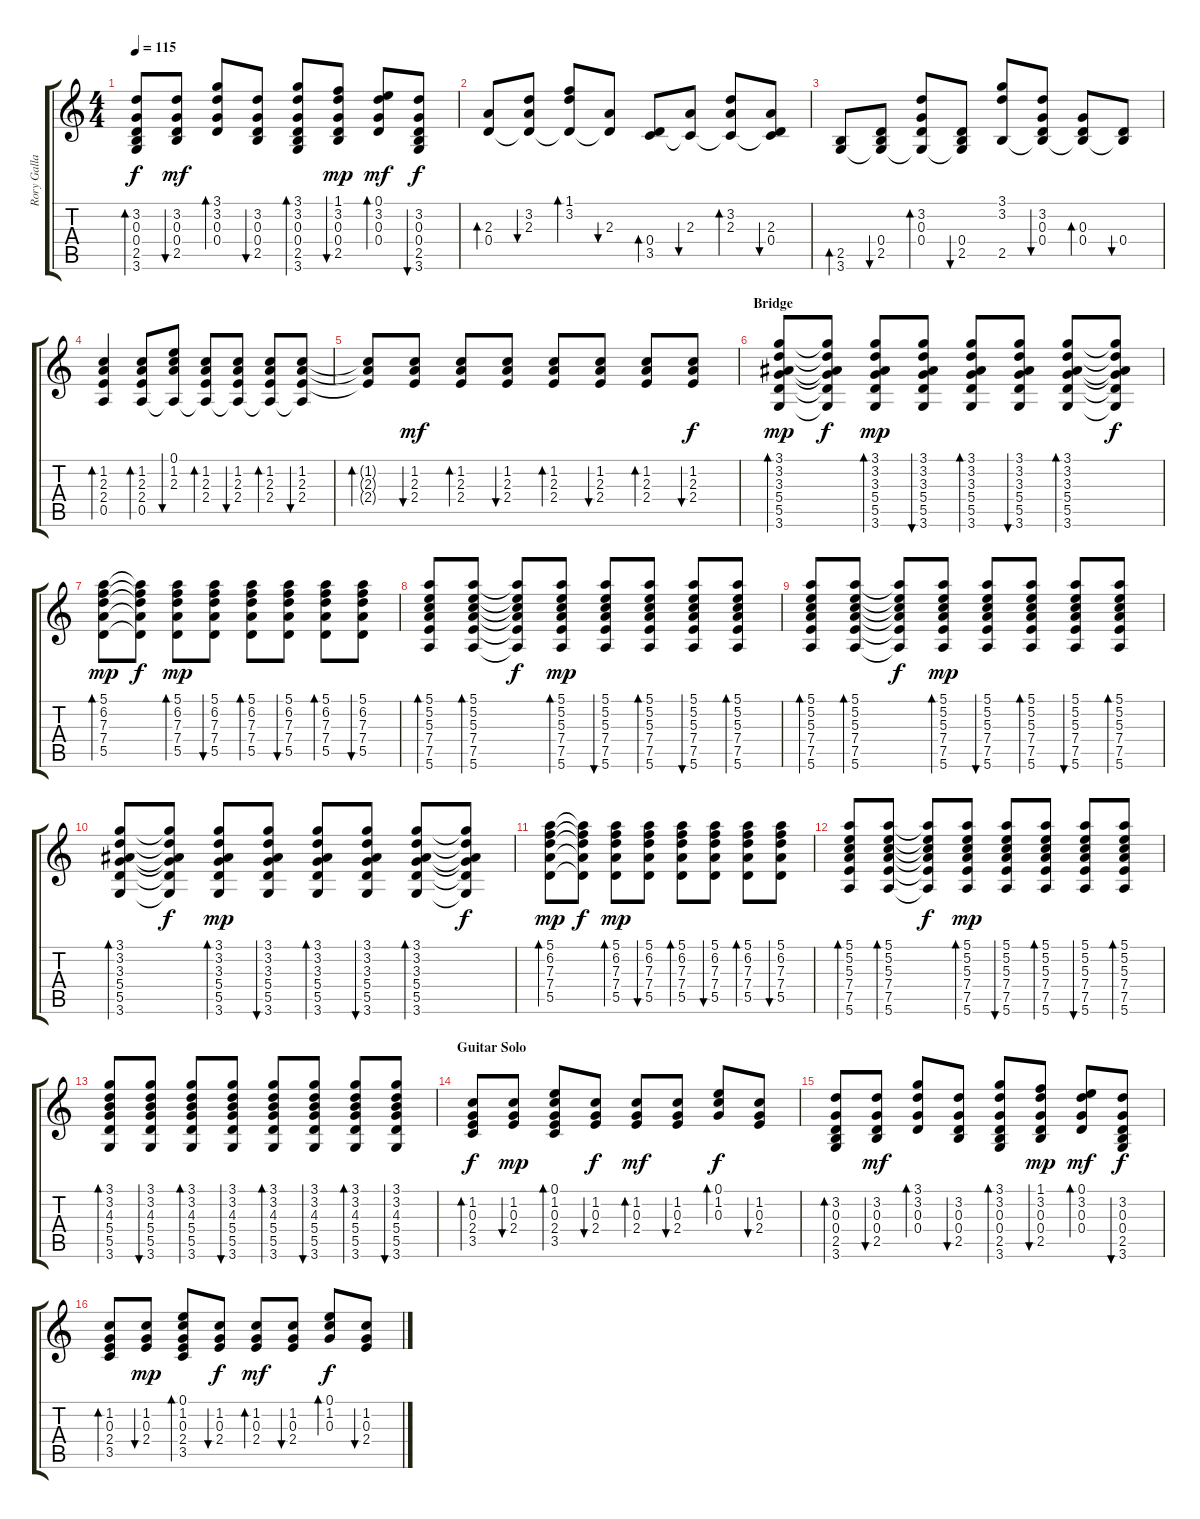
\track ("Rory Gallagher (Rhythm 2)" "Rory Galla") {instrument acousticguitarsteel}
\staff {score tabs}
\tuning (E4 B3 G3 D3 A2 E2) {hide}
\ts (4 4)
\tempo 115
\clef g2
\ks c
(3.2 0.3 0.4 2.5 3.6).8{bd 60 dy f} (3.2 0.3 0.4 2.5).8{bu 60 dy mf} (3.1 3.2 0.3 0.4).8{bd 60} (3.2 0.3 0.4 2.5).8{bu 60} (3.1 3.2 0.3 0.4 2.5 3.6).8{bd 60} (1.1 3.2 0.3 0.4 2.5).8{bu 60 dy mp} (0.1 3.2 0.3 0.4).8{bd 60 dy mf} (3.2 0.3 0.4 2.5 3.6).8{bu 60 dy f} |
(2.3 0.4).8{bd 60} (3.2 2.3 0.4{t}).8{bu 60} (1.1 3.2 0.4{t}).8{bd 60} (2.3 0.4{t}).8{bu 60} (0.4 3.5).8{bd 60} (2.3 3.5{t}).8{bu 60} (3.2 2.3 3.5{t}).8{bd 60} (2.3 0.4 3.5{t}).8{bu 60} |
(2.5 3.6).8{bd 60} (0.4 2.5 3.6{t}).8{bu 60} (3.2 0.3 0.4 3.6{t}).8{bd 60} (0.4 2.5 3.6{t}).8{bu 60} (3.1 3.2 2.5).8 (3.2 0.3 0.4 2.5{t}).8{bu 60} (0.3 0.4 2.5{t}).8{bd 60} (0.4 2.5{t}).8{bu 60} |
(1.2 2.3 2.4 0.5).4{bd 60} (1.2 2.3 2.4 0.5).8{bd 60} (0.1 1.2 2.3 0.5{t}).8{bu 60} (1.2 2.3 2.4 0.5{t}).8{bd 60} (1.2 2.3 2.4 0.5{t}).8{bu 60} (1.2 2.3 2.4 0.5{t}).8{bd 60} (1.2 2.3 2.4 0.5{t}).8{bu 60} |
(1.2{t} 2.3{t} 2.4{t}).8{bd 60} (1.2 2.3 2.4).8{bu 60 dy mf} (1.2 2.3 2.4).8{bd 60} (1.2 2.3 2.4).8{bu 60} (1.2 2.3 2.4).8{bd 60} (1.2 2.3 2.4).8{bu 60} (1.2 2.3 2.4).8{bd 60} (1.2 2.3 2.4).8{bu 60 dy f} |
\section ("" "Bridge")
(3.1 3.2 3.3 5.4 5.5 3.6).8{bd 60 dy mp} (3.1{t} 3.2{t} 3.3{t} 5.4{t} 5.5{t} 3.6{t}).8{dy f} (3.1 3.2 3.3 5.4 5.5 3.6).8{bd 60 dy mp} (3.1 3.2 3.3 5.4 5.5 3.6).8{bu 60} (3.1 3.2 3.3 5.4 5.5 3.6).8{bd 60} (3.1 3.2 3.3 5.4 5.5 3.6).8{bu 60} (3.1 3.2 3.3 5.4 5.5 3.6).8{bd 60} (3.1{t} 3.2{t} 3.3{t} 5.4{t} 5.5{t} 3.6{t}).8{dy f} |
(5.1 6.2 7.3 7.4 5.5).8{bd 60 dy mp} (5.1{t} 6.2{t} 7.3{t} 7.4{t} 5.5{t}).8{dy f} (5.1 6.2 7.3 7.4 5.5).8{bd 60 dy mp} (5.1 6.2 7.3 7.4 5.5).8{bu 60} (5.1 6.2 7.3 7.4 5.5).8{bd 60} (5.1 6.2 7.3 7.4 5.5).8{bu 60} (5.1 6.2 7.3 7.4 5.5).8{bd 60} (5.1 6.2 7.3 7.4 5.5).8{bu 60} |
(5.1 5.2 5.3 7.4 7.5 5.6).8{bd 60} (5.1 5.2 5.3 7.4 7.5 5.6).8{bd 60} (5.1{t} 5.2{t} 5.3{t} 7.4{t} 7.5{t} 5.6{t}).8{dy f} (5.1 5.2 5.3 7.4 7.5 5.6).8{bd 60 dy mp} (5.1 5.2 5.3 7.4 7.5 5.6).8{bu 60} (5.1 5.2 5.3 7.4 7.5 5.6).8{bd 60} (5.1 5.2 5.3 7.4 7.5 5.6).8{bu 60} (5.1 5.2 5.3 7.4 7.5 5.6).8{bd 60} |
(5.1 5.2 5.3 7.4 7.5 5.6).8{bd 60} (5.1 5.2 5.3 7.4 7.5 5.6).8{bd 60} (5.1{t} 5.2{t} 5.3{t} 7.4{t} 7.5{t} 5.6{t}).8{dy f} (5.1 5.2 5.3 7.4 7.5 5.6).8{bd 60 dy mp} (5.1 5.2 5.3 7.4 7.5 5.6).8{bu 60} (5.1 5.2 5.3 7.4 7.5 5.6).8{bd 60} (5.1 5.2 5.3 7.4 7.5 5.6).8{bu 60} (5.1 5.2 5.3 7.4 7.5 5.6).8{bd 60} |
(3.1 3.2 3.3 5.4 5.5 3.6).8{bd 60} (3.1{t} 3.2{t} 3.3{t} 5.4{t} 5.5{t} 3.6{t}).8{dy f} (3.1 3.2 3.3 5.4 5.5 3.6).8{bd 60 dy mp} (3.1 3.2 3.3 5.4 5.5 3.6).8{bu 60} (3.1 3.2 3.3 5.4 5.5 3.6).8{bd 60} (3.1 3.2 3.3 5.4 5.5 3.6).8{bu 60} (3.1 3.2 3.3 5.4 5.5 3.6).8{bd 60} (3.1{t} 3.2{t} 3.3{t} 5.4{t} 5.5{t} 3.6{t}).8{dy f} |
(5.1 6.2 7.3 7.4 5.5).8{bd 60 dy mp} (5.1{t} 6.2{t} 7.3{t} 7.4{t} 5.5{t}).8{dy f} (5.1 6.2 7.3 7.4 5.5).8{bd 60 dy mp} (5.1 6.2 7.3 7.4 5.5).8{bu 60} (5.1 6.2 7.3 7.4 5.5).8{bd 60} (5.1 6.2 7.3 7.4 5.5).8{bu 60} (5.1 6.2 7.3 7.4 5.5).8{bd 60} (5.1 6.2 7.3 7.4 5.5).8{bu 60} |
(5.1 5.2 5.3 7.4 7.5 5.6).8{bd 60} (5.1 5.2 5.3 7.4 7.5 5.6).8{bd 60} (5.1{t} 5.2{t} 5.3{t} 7.4{t} 7.5{t} 5.6{t}).8{dy f} (5.1 5.2 5.3 7.4 7.5 5.6).8{bd 60 dy mp} (5.1 5.2 5.3 7.4 7.5 5.6).8{bu 60} (5.1 5.2 5.3 7.4 7.5 5.6).8{bd 60} (5.1 5.2 5.3 7.4 7.5 5.6).8{bu 60} (5.1 5.2 5.3 7.4 7.5 5.6).8{bd 60} |
(3.1 3.2 4.3 5.4 5.5 3.6).8{bd 60} (3.1 3.2 4.3 5.4 5.5 3.6).8{bu 60} (3.1 3.2 4.3 5.4 5.5 3.6).8{bd 60} (3.1 3.2 4.3 5.4 5.5 3.6).8{bu 60} (3.1 3.2 4.3 5.4 5.5 3.6).8{bd 60} (3.1 3.2 4.3 5.4 5.5 3.6).8{bu 60} (3.1 3.2 4.3 5.4 5.5 3.6).8{bd 60} (3.1 3.2 4.3 5.4 5.5 3.6).8{bu 60} |
\section ("" "Guitar Solo")
(1.2 0.3 2.4 3.5).8{bd 60 dy f} (1.2 0.3 2.4).8{bu 60 dy mp} (0.1 1.2 0.3 2.4 3.5).8{bd 60} (1.2 0.3 2.4).8{bu 60 dy f} (1.2 0.3 2.4).8{bd 60 dy mf} (1.2 0.3 2.4).8{bu 60} (0.1 1.2 0.3).8{bd 60 dy f} (1.2 0.3 2.4).8{bu 60} |
(3.2 0.3 0.4 2.5 3.6).8{bd 60} (3.2 0.3 0.4 2.5).8{bu 60 dy mf} (3.1 3.2 0.3 0.4).8{bd 60} (3.2 0.3 0.4 2.5).8{bu 60} (3.1 3.2 0.3 0.4 2.5 3.6).8{bd 60} (1.1 3.2 0.3 0.4 2.5).8{bu 60 dy mp} (0.1 3.2 0.3 0.4).8{bd 60 dy mf} (3.2 0.3 0.4 2.5 3.6).8{bu 60 dy f} |
(1.2 0.3 2.4 3.5).8{bd 60} (1.2 0.3 2.4).8{bu 60 dy mp} (0.1 1.2 0.3 2.4 3.5).8{bd 60} (1.2 0.3 2.4).8{bu 60 dy f} (1.2 0.3 2.4).8{bd 60 dy mf} (1.2 0.3 2.4).8{bu 60} (0.1 1.2 0.3).8{bd 60 dy f} (1.2 0.3 2.4).8{bu 60}
